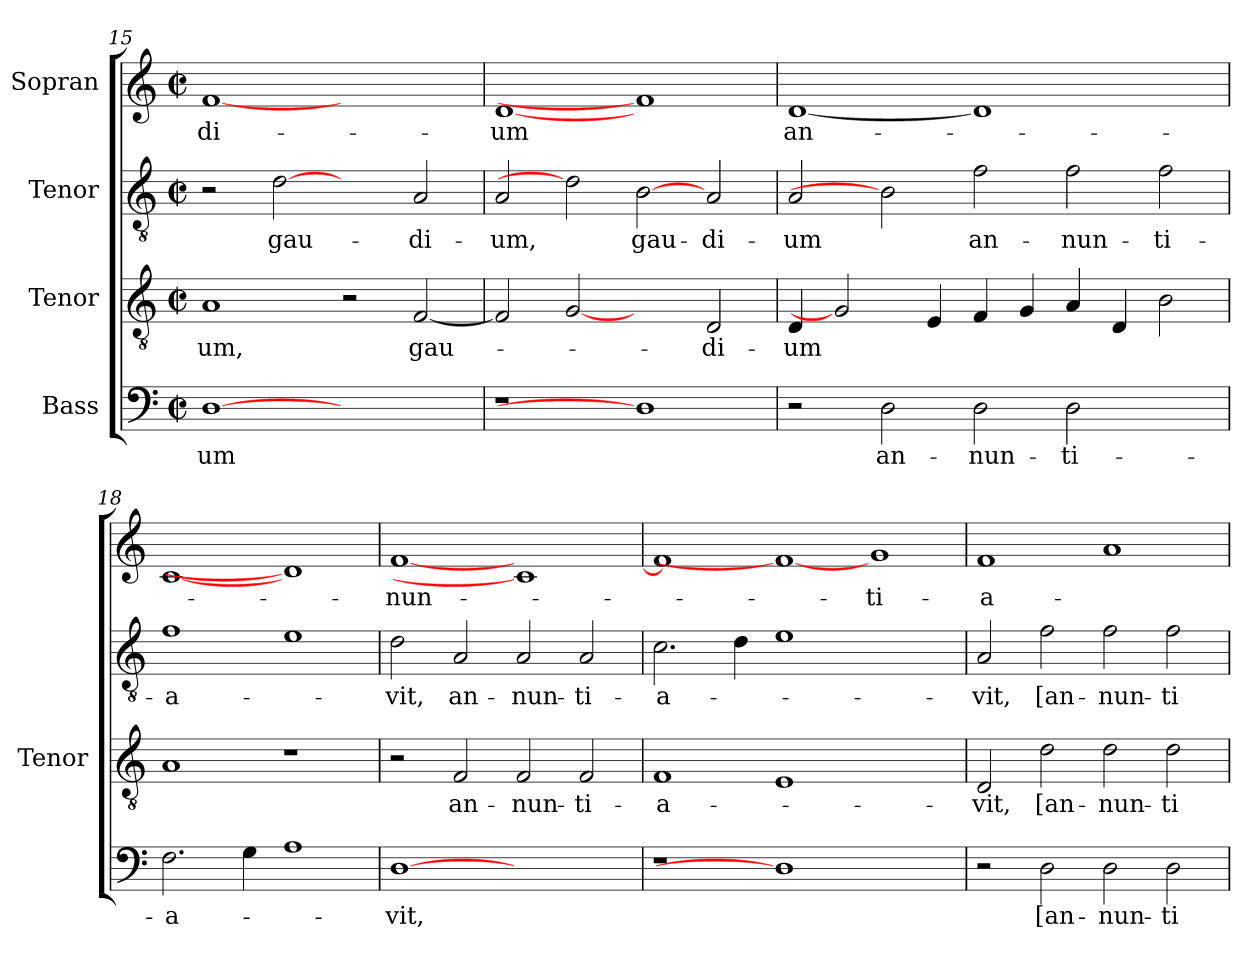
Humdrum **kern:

**kern	**text	**kern	**text	**kern	**text	**kern	**text
*part4	*part4	*part3	*part3	*part2	*part2	*part1	*part1
*staff4	*staff4	*staff3	*staff3	*staff2	*staff2	*staff1	*staff1
*I"Bass	*	*I"Tenor	*	*I"Tenor	*	*I"Sopran	*
*	*	*I'Tenor	*	*	*	*	*
!!LO:PB:g=z
*clefF4	*	*clefGv2	*	*clefGv2	*	*clefG2	*
*	*	*ITrd7c12	*	*ITrd7c12	*	*	*
*k[]	*	*k[]	*	*k[]	*	*k[]	*
*M2/2	*	*M2/2	*	*M2/2	*	*M2/2	*
*met(c|)	*	*met(c|)	*	*met(c|)	*	*met(c|)	*
=15	=15	=15	=15	=15	=15	=15	=15
!	!LO:LY:b:color=#000000	!	!	!	!	!	!
!	!	!	!LO:LY:b:color=#000000	!	!	!	!
!	!	!	!	!	!	!	!LO:LY:b:color=#000000
[1Di	-um	1AAi	-um,	2r	.	[1fi	-di-
!	!	!	!	!	!LO:LY:b:color=#000000	!	!
.	.	.	.	[2Di	gau-	.	.
1ryy	.	2r	.	2ryy	.	1ryy	.
!	!	!	!LO:LY:b:color=#000000	!	!	!	!
!	!	!	!	!	!LO:LY:b:color=#000000	!	!
.	.	[<2FFi/	gau-	2AAi/	-di-	.	.
=16	=16	=16	=16	=16	=16	=16	=16
!LO:N:vis=1	!	!	!	!	!	!	!
!	!	!	!	!	!LO:LY:b:color=#000000	!	!
!	!	!	!	!	!	!	!LO:LY:b:color=#000000
1r	.	2FFi/]	.	2AAi/	-um,	[1di	-um
.	.	[2GGi	.	2Di]	.	.	.
!	!	!	!	!	!LO:LY:b:color=#000000	!	!
1Di]	.	2ryy	.	[2BBi	gau-	1fi]	.
!	!	!	!LO:LY:b:color=#000000	!	!	!	!
!	!	!	!	!	!LO:LY:b:color=#000000	!	!
.	.	2DDi/	-di-	2AAi/	-di-	.	.
=17	=17	=17	=17	=17	=17	=17	=17
!	!	!	!LO:LY:b:color=#000000	!	!	!	!
!	!	!	!	!	!LO:LY:b:color=#000000	!	!
!	!	!	!	!	!	!	!LO:LY:b:color=#000000
2r	.	4DDi/	-um	2AAi/	-um	[1di	an-
.	.	2GGi]	.	.	.	.	.
!	!LO:LY:b:color=#000000	!	!	!	!	!	!
2Di\	an-	.	.	2BBi]	.	.	.
.	.	4EEi/	.	.	.	.	.
!	!LO:LY:b:color=#000000	!	!	!	!	!	!
!	!	!	!	!	!LO:LY:b:color=#000000	!	!
2Di\	-nun-	4FFi/	.	2Fi\	an-	1di]	.
.	.	4GGi/	.	.	.	.	.
!	!LO:LY:b:color=#000000	!	!	!	!	!	!
!	!	!	!	!	!LO:LY:b:color=#000000	!	!
2Di\	-ti-	4AAi/	.	2Fi\	-nun-	.	.
.	.	4DDi/	.	.	.	.	.
!	!	!	!	!	!LO:LY:b:color=#000000	!	!
2ryy	.	2BBi\	.	2Fi\	-ti-	2ryy	.
=18	=18	=18	=18	=18	=18	=18	=18
!	!LO:LY:b:color=#000000	!	!	!	!	!	!
!	!	!	!	!	!LO:LY:b:color=#000000	!	!
2.Fi\	-a-	1AAi	.	1Fi	-a-	[1ci	.
4Gi\	.	.	.	.	.	.	.
1Ai	.	1r	.	1Ei	.	1di]	.
=19	=19	=19	=19	=19	=19	=19	=19
!	!LO:LY:b:color=#000000	!	!	!	!	!	!
!	!	!	!	!	!LO:LY:b:color=#000000	!	!
!	!	!	!	!	!	!	!LO:LY:b:color=#000000
[1Di	-vit,	2r	.	2Di\	-vit,	[<1fi	-nun-
!	!	!	!LO:LY:b:color=#000000	!	!	!	!
!	!	!	!	!	!LO:LY:b:color=#000000	!	!
.	.	2FFi/	an-	2AAi/	an-	.	.
!	!	!	!LO:LY:b:color=#000000	!	!	!	!
!	!	!	!	!	!LO:LY:b:color=#000000	!	!
1ryy	.	2FFi/	-nun-	2AAi/	-nun-	1ci]	.
!	!	!	!LO:LY:b:color=#000000	!	!	!	!
!	!	!	!	!	!LO:LY:b:color=#000000	!	!
.	.	2FFi/	-ti-	2AAi/	-ti-	.	.
=20	=20	=20	=20	=20	=20	=20	=20
!LO:N:vis=1	!	!	!	!	!	!	!
!	!	!	!LO:LY:b:color=#000000	!	!	!	!
!	!	!	!	!	!LO:LY:b:color=#000000	!	!
1r	.	1FFi	-a-	2.Ci\	-a-	1fi]	.
.	.	.	.	4Di\	.	.	.
1Di]	.	1EEi	.	1Ei	.	1fi_	.
!	!	!	!	!	!	!	!LO:LY:b:color=#000000
1ryy	.	1ryy	.	1ryy	.	1gi	-ti-
=21	=21	=21	=21	=21	=21	=21	=21
!	!	!	!LO:LY:b:color=#000000	!	!	!	!
!	!	!	!	!	!LO:LY:b:color=#000000	!	!
!	!	!	!	!	!	!	!LO:LY:b:color=#000000
2r	.	2DDi/	-vit,	2AAi/	-vit,	1fi	-a-
!	!LO:LY:b:color=#000000	!	!	!	!	!	!
!	!	!	!LO:LY:b:color=#000000	!	!	!	!
!	!	!	!	!	!LO:LY:b:color=#000000	!	!
2Di\	[an-	2Di\	[an-	2Fi\	[an-	.	.
!	!LO:LY:b:color=#000000	!	!	!	!	!	!
!	!	!	!LO:LY:b:color=#000000	!	!	!	!
!	!	!	!	!	!LO:LY:b:color=#000000	!	!
2Di\	-nun-	2Di\	-nun-	2Fi\	-nun-	1ai	.
!	!LO:LY:b:color=#000000	!	!	!	!	!	!
!	!	!	!LO:LY:b:color=#000000	!	!	!	!
!	!	!	!	!	!LO:LY:b:color=#000000	!	!
2Di\	-ti-	2Di\	-ti-	2Fi\	-ti-	.	.
=	=	=	=	=	=	=	=
*-	*-	*-	*-	*-	*-	*-	*-
